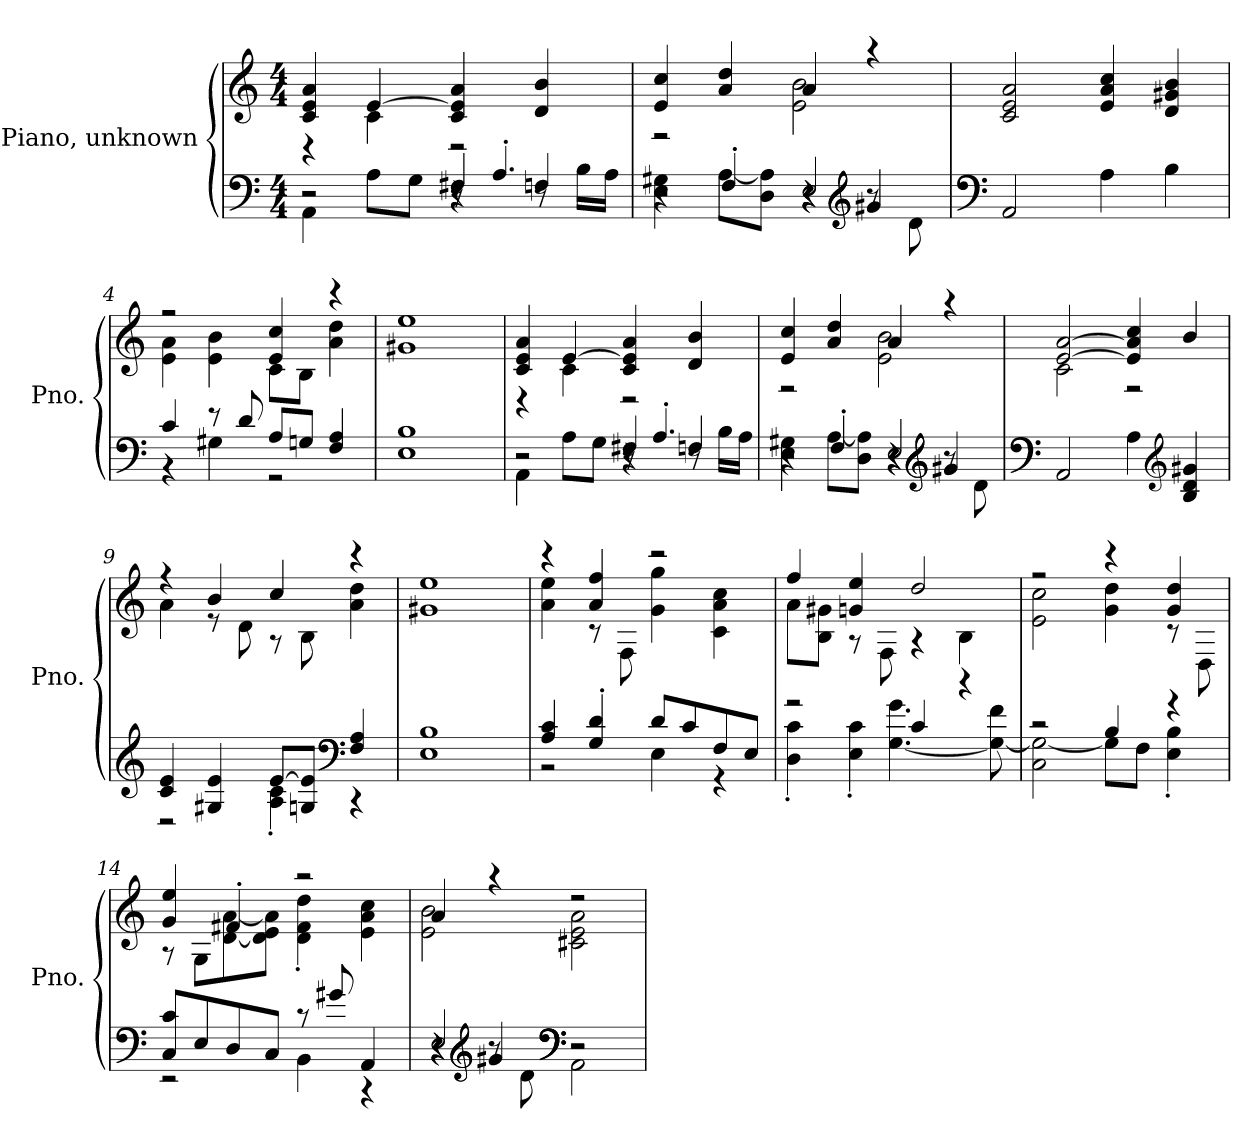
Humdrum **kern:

**kern	**kern
*part1	*part1
*staff2	*staff1
*I"Piano, unknown	*
*I'Pno.	*
*clefF4	*clefG2
*k[]	*k[]
*M4/4	*M4/4
*MM120	*MM120
=1	=1
*^	*^
*	*^	*	*
2r	4AA\	2r	4c/ 4e/ 4a/	4r
.	8A\L	.	[4e/	4c\
.	8G\J	.	.	.
8r	4r	4F#X/	4c/ 4e/] 4a/	2r
4.A'/	.	.	.	.
.	8r	4Fn/	4d/ 4b/	.
.	16B\LL	.	.	.
.	16A\JJ	.	.	.
=2	=2	=2	=2	=2
2r	4E\ 4G#X\	4r	4e/ 4cc/	2r
.	[8A\L	4F'/	4a/ 4dd/	.
.	8D\ 8A\]J	.	.	.
4r	4r	2E/	4a/	2e\ 2b\
*clefG2	*	*	*	*
4g#X/	8r	.	4r	.
.	8d\	.	.	.
*v	*v	*v	*	*
*	*v	*v
=3	=3
*clefF4	*
2AA/	2c/ 2e/ 2a/
4A\	4e/ 4a/ 4cc/
4B\	4d/ 4g#X/ 4b/
=4	=4
*^	*^
4c/	4r	2r	4e\ 4a\
8r	4G#X\	.	4e\ 4b\
8d/	.	.	.
8A/L	2r	4e/ 4cc/	8c\L
8Gn/J	.	.	8B\J
4F/ 4A/	.	4r	4a\ 4dd\
*v	*v	*	*
*	*v	*v
=5	=5
1E 1B	1g#X 1ee
!!LO:LB:g=z
=6	=6
*^	*^
*	*^	*	*
2r	4AA\	2r	4c/ 4e/ 4a/	4r
.	8A\L	.	[4e/	4c\
.	8G\J	.	.	.
8r	4r	4F#X/	4c/ 4e/] 4a/	2r
4.A'/	.	.	.	.
.	8r	4Fn/	4d/ 4b/	.
.	16B\LL	.	.	.
.	16A\JJ	.	.	.
=7	=7	=7	=7	=7
2r	4E\ 4G#X\	4r	4e/ 4cc/	2r
.	[8A\L	4F'/	4a/ 4dd/	.
.	8D\ 8A\]J	.	.	.
4r	4r	2E/	4a/	2e\ 2b\
*clefG2	*	*	*	*
4g#X/	8r	.	4r	.
.	8d\	.	.	.
*v	*v	*v	*	*
=8	=8	=8
*clefF4	*	*
2AA/	[2e/ [2a/	2c\
4A\	4e/] 4a/] 4cc/	2r
*clefG2	*	*
4B/ 4d/ 4g#X/	4b/	.
=9	=9	=9
*^	*	*
4c/ 4e/	2r	4r	4a\
4G#X/ 4e/	.	4b/	8r
.	.	.	8d\
[8e/L	4A\' 4c\'	4cc/	8r
8Gn/ 8e/]J	.	.	8B\
*clefF4	*	*	*
4F/ 4A/	4r	4r	4a\ 4dd\
*v	*v	*	*
*	*v	*v
=10	=10
1E 1B	1g#X 1ee
!!LO:LB:g=z
=11	=11
*^	*^
4A/ 4c/	2r	4r	4a\ 4ee\
4G/' 4d/'	.	4a/ 4ff/	8r
.	.	.	8F\
8d/L	4E\	2r	4g\ 4gg\
8c/	.	.	.
8F/	4r	.	4c\ 4a\ 4cc\
8E/J	.	.	.
=12	=12	=12	=12
2r	4D\' 4c\'	4ff/	8a\L
.	.	.	8B\ 8g#X\J
.	4E\' 4c\'	4gn/ 4ee/	8r
.	.	.	8F\
4c/	[4.G\ 4.g\	2dd/	4r
4r	.	.	4B\
.	8G\_ 8f\	.	.
=13	=13	=13	=13
2r	2C\ 2G\_	2r	2e\ 2cc\
4B/	8G\L]	4r	4g\ 4dd\
.	8F\J	.	.
4r	4E\' 4B\'	4g/ 4dd/	8r
.	.	.	8D\
=14	=14	=14	=14
8C/ 8c/L	2r	4g/ 4ee/	8r
8E/	.	.	8G\L
8D/	.	4f#X'/	[8d\ [8a\
8C/J	.	.	8d\] 8e\ 8a\]J
8r	4BB\	2r	4d\' 4f#\' 4dd\'
8g#X/	.	.	.
4AA/	4r	.	4e\ 4a\ 4cc\
=15	=15	=15	=15
*	*^	*	*
4r	4r	2E/	4a/	2e\ 2b\
*clefG2	*	*	*	*
4g#X/	8r	.	4r	.
.	8d\	.	.	.
*clefF4	*	*	*	*
2r	2AA\	2r	2r	2c#X\ 2e\ 2a\
*v	*v	*v	*	*
*	*v	*v
=	=
*-	*-
